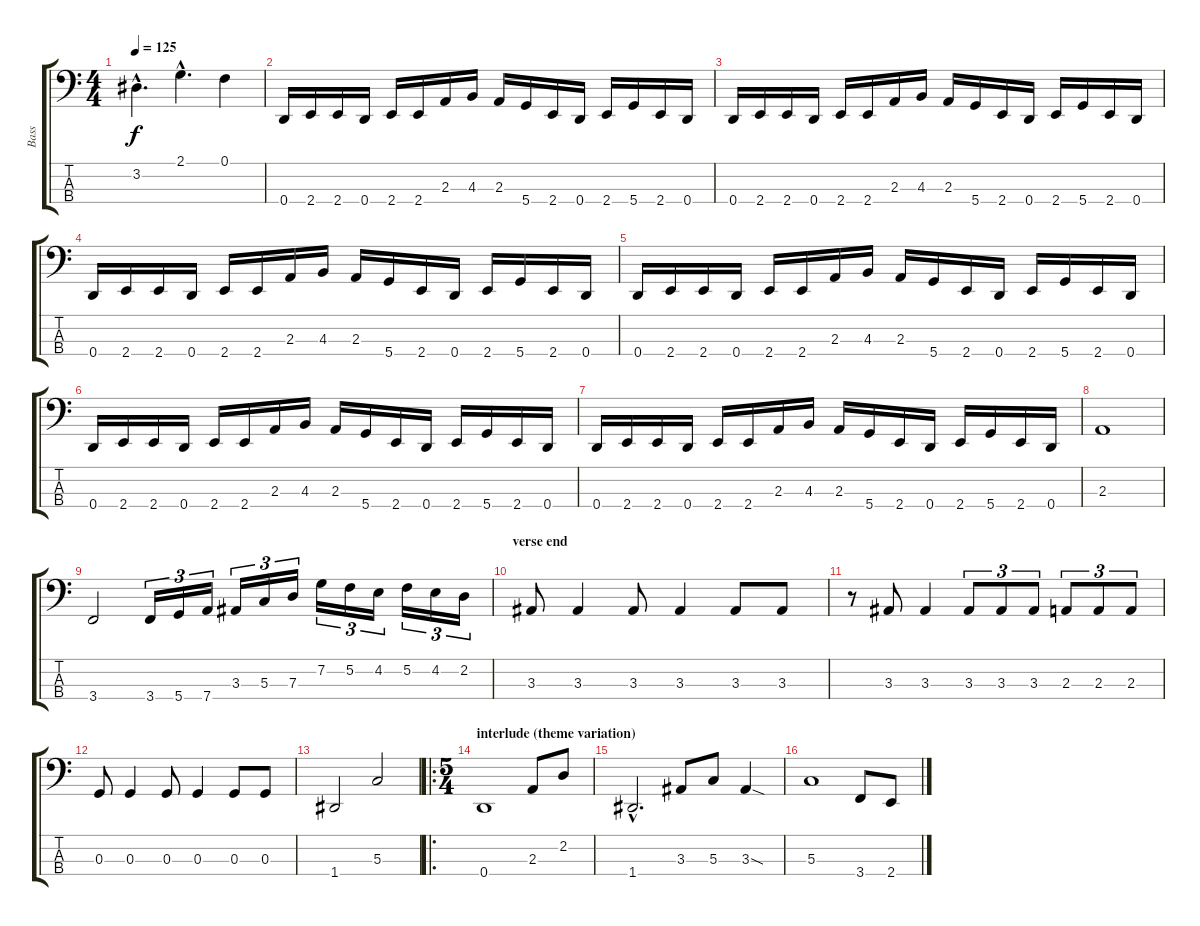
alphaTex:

\track ("Bass" "Bass") {instrument fretlessbass}
\staff {score tabs}
\tuning (F2 C2 G1 D1) {hide}
\ts (4 4)
\tempo 125
\clef f4
\ks c
3.2{hac}.4{d dy f} 2.1{hac}.4{d} 0.1.4 |
0.4.16 2.4.16 2.4.16 0.4.16 2.4.16 2.4.16 2.3.16 4.3.16 2.3.16 5.4.16 2.4.16 0.4.16 2.4.16 5.4.16 2.4.16 0.4.16 |
0.4.16 2.4.16 2.4.16 0.4.16 2.4.16 2.4.16 2.3.16 4.3.16 2.3.16 5.4.16 2.4.16 0.4.16 2.4.16 5.4.16 2.4.16 0.4.16 |
0.4.16 2.4.16 2.4.16 0.4.16 2.4.16 2.4.16 2.3.16 4.3.16 2.3.16 5.4.16 2.4.16 0.4.16 2.4.16 5.4.16 2.4.16 0.4.16 |
0.4.16 2.4.16 2.4.16 0.4.16 2.4.16 2.4.16 2.3.16 4.3.16 2.3.16 5.4.16 2.4.16 0.4.16 2.4.16 5.4.16 2.4.16 0.4.16 |
0.4.16 2.4.16 2.4.16 0.4.16 2.4.16 2.4.16 2.3.16 4.3.16 2.3.16 5.4.16 2.4.16 0.4.16 2.4.16 5.4.16 2.4.16 0.4.16 |
0.4.16 2.4.16 2.4.16 0.4.16 2.4.16 2.4.16 2.3.16 4.3.16 2.3.16 5.4.16 2.4.16 0.4.16 2.4.16 5.4.16 2.4.16 0.4.16 |
2.3.1 |
3.4.2 3.4.16{tu (3 2)} 5.4.16{tu (3 2)} 7.4.16{tu (3 2)} 3.3.16{tu (3 2)} 5.3.16{tu (3 2)} 7.3.16{tu (3 2)} 7.2.16{tu (3 2)} 5.2.16{tu (3 2)} 4.2.16{tu (3 2)} 5.2.16{tu (3 2)} 4.2.16{tu (3 2)} 2.2.16{tu (3 2)} |
\section ("" "verse end")
3.3.8 3.3.4 3.3.8 3.3.4 3.3.8 3.3.8 |
r.8 3.3.8 3.3.4 3.3.8{tu (3 2)} 3.3.8{tu (3 2)} 3.3.8{tu (3 2)} 2.3.8{tu (3 2)} 2.3.8{tu (3 2)} 2.3.8{tu (3 2)} |
0.3.8 0.3.4 0.3.8 0.3.4 0.3.8 0.3.8 |
1.4.2 5.3.2 |
\ro
\ts (5 4)
\section ("" "interlude (theme variation)")
0.4.1 2.3.8 2.2.8 |
1.4{hac}.2{d} 3.3.8 5.3.8 3.3{sod}.4 |
5.3.1 3.4.8 2.4.8
